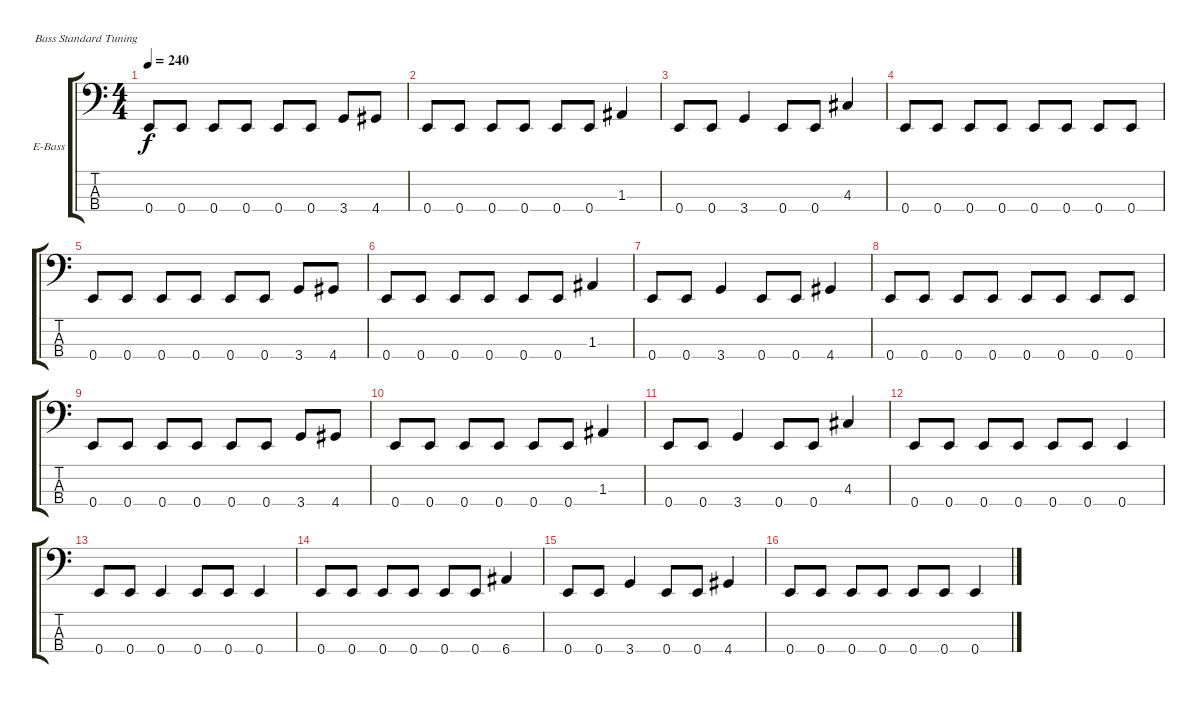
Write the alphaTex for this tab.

\bracketExtendMode groupsimilarinstruments
\firstSystemTrackNameOrientation horizontal
\otherSystemsTrackNameOrientation horizontal
\track ("Äîðîæêà 2" "E-Bass") {instrument electricbassfinger}
\staff {score tabs}
\tuning (G2 D2 A1 E1)
\ts (4 4)
\tempo 240
\clef f4
\ks c
0.4.8{dy f} 0.4.8 0.4.8 0.4.8 0.4.8 0.4.8 3.4.8 4.4.8 |
0.4.8 0.4.8 0.4.8 0.4.8 0.4.8 0.4.8 1.3.4 |
0.4.8 0.4.8 3.4.4 0.4.8 0.4.8 4.3.4 |
0.4.8 0.4.8 0.4.8 0.4.8 0.4.8 0.4.8 0.4.8 0.4.8 |
0.4.8 0.4.8 0.4.8 0.4.8 0.4.8 0.4.8 3.4.8 4.4.8 |
0.4.8 0.4.8 0.4.8 0.4.8 0.4.8 0.4.8 1.3.4 |
0.4.8 0.4.8 3.4.4 0.4.8 0.4.8 4.4.4 |
0.4.8 0.4.8 0.4.8 0.4.8 0.4.8 0.4.8 0.4.8 0.4.8 |
0.4.8 0.4.8 0.4.8 0.4.8 0.4.8 0.4.8 3.4.8 4.4.8 |
0.4.8 0.4.8 0.4.8 0.4.8 0.4.8 0.4.8 1.3.4 |
0.4.8 0.4.8 3.4.4 0.4.8 0.4.8 4.3.4 |
0.4.8 0.4.8 0.4.8 0.4.8 0.4.8 0.4.8 0.4.4 |
0.4.8 0.4.8 0.4.4 0.4.8 0.4.8 0.4.4 |
0.4.8 0.4.8 0.4.8 0.4.8 0.4.8 0.4.8 6.4.4 |
0.4.8 0.4.8 3.4.4 0.4.8 0.4.8 4.4.4 |
0.4.8 0.4.8 0.4.8 0.4.8 0.4.8 0.4.8 0.4.4
